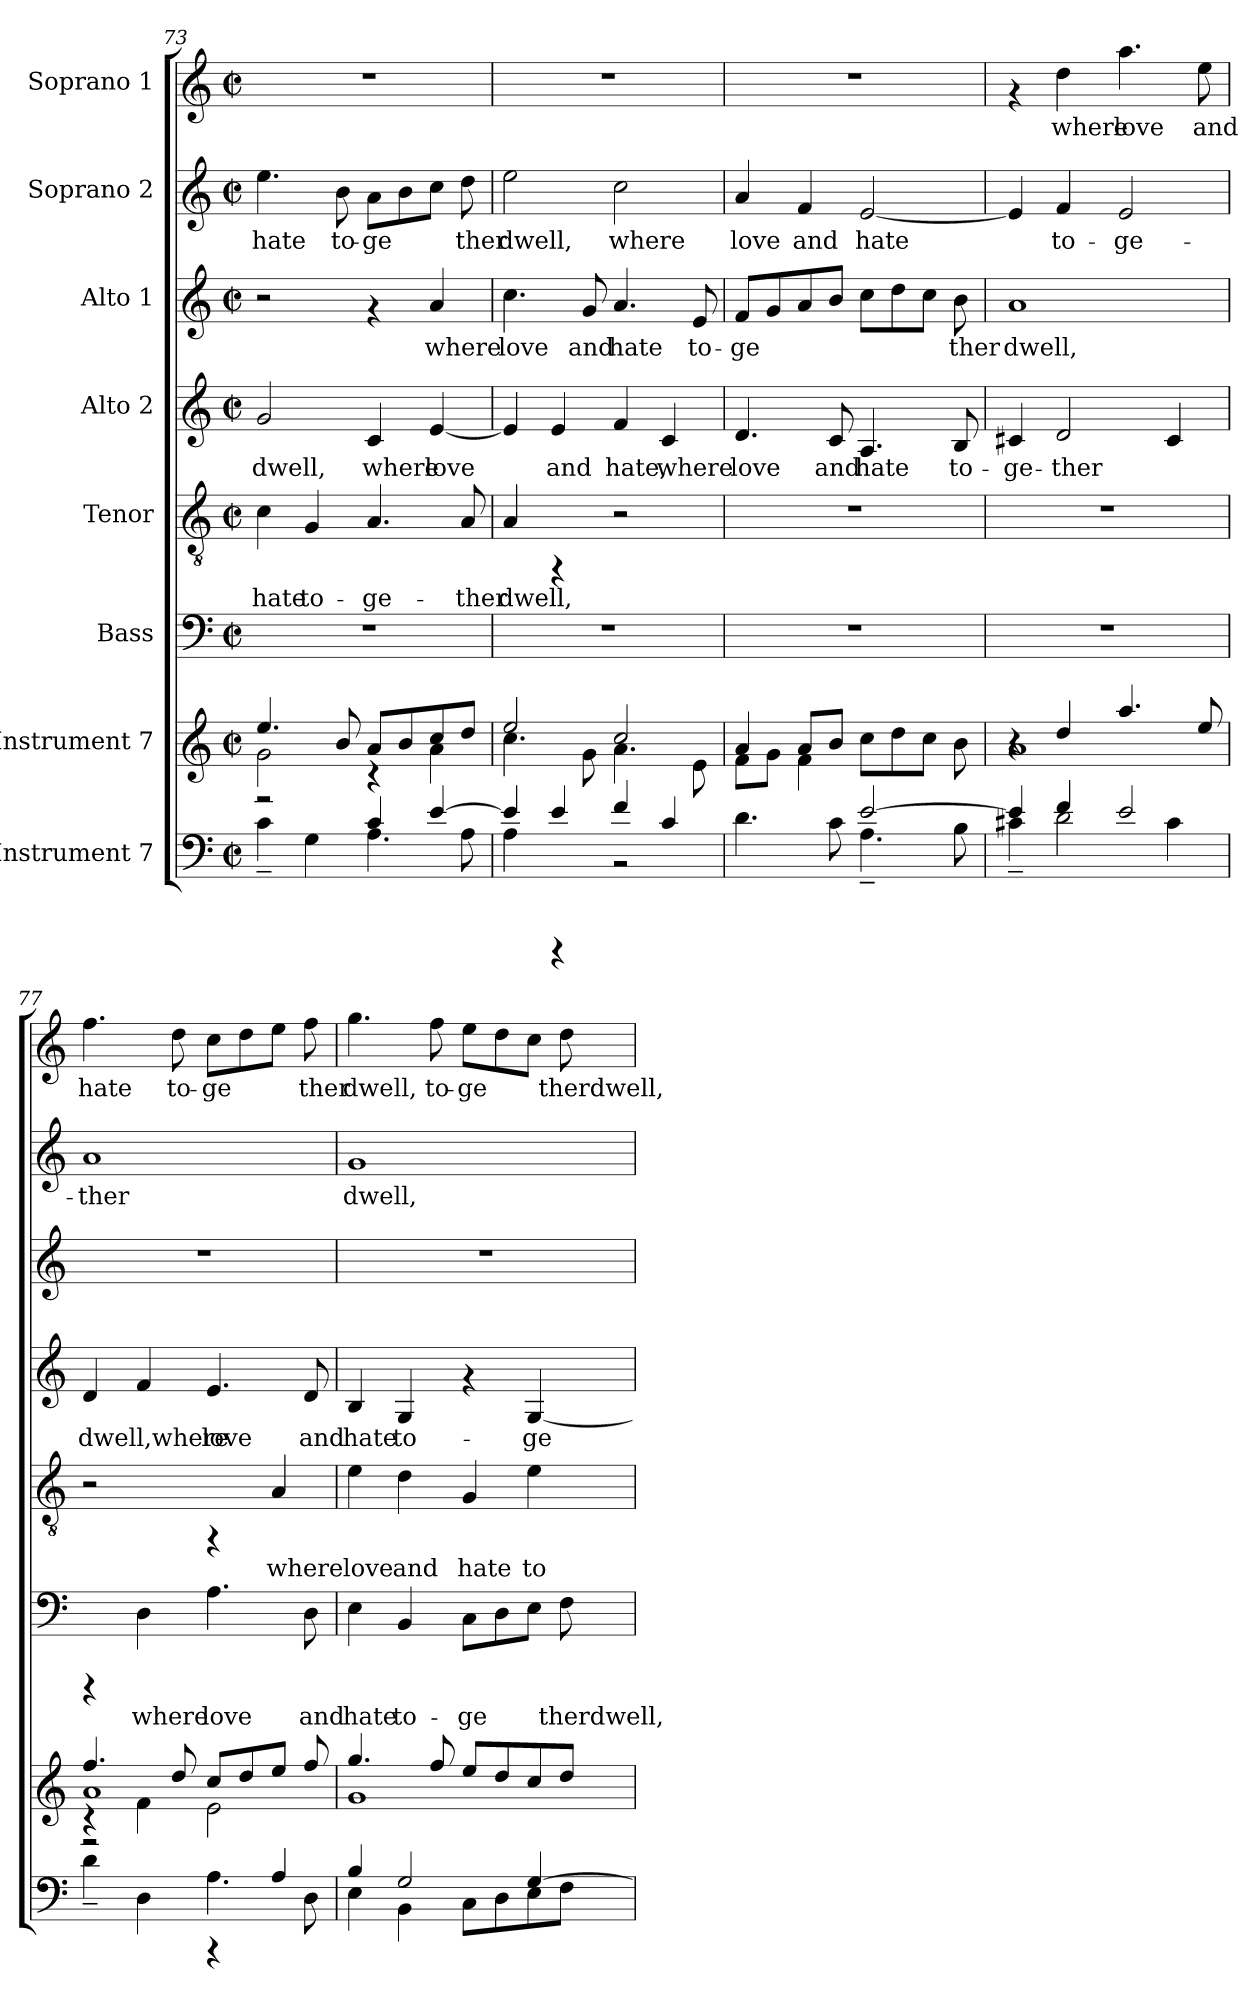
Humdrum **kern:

**kern	**kern	**kern	**text	**kern	**text	**kern	**text	**kern	**text	**kern	**text	**kern	**text
*part8	*part7	*part6	*part6	*part5	*part5	*part4	*part4	*part3	*part3	*part2	*part2	*part1	*part1
*staff8	*staff7	*staff6	*staff6	*staff5	*staff5	*staff4	*staff4	*staff3	*staff3	*staff2	*staff2	*staff1	*staff1
*I"Instrument 7	*I"Instrument 7	*I"Bass	*	*I"Tenor	*	*I"Alto 2	*	*I"Alto 1	*	*I"Soprano 2	*	*I"Soprano 1	*
*clefF4	*clefG2	*clefF4	*	*clefGv2	*	*clefG2	*	*clefG2	*	*clefG2	*	*clefG2	*
*k[]	*k[]	*k[]	*	*k[]	*	*k[]	*	*k[]	*	*k[]	*	*k[]	*
*C:	*C:	*C:	*	*C:	*	*C:	*	*C:	*	*C:	*	*C:	*
*M2/2	*M2/2	*M2/2	*	*M2/2	*	*M2/2	*	*M2/2	*	*M2/2	*	*M2/2	*
*met(c|)	*met(c|)	*met(c|)	*	*met(c|)	*	*met(c|)	*	*met(c|)	*	*met(c|)	*	*met(c|)	*
=73	=73	=73	=73	=73	=73	=73	=73	=73	=73	=73	=73	=73	=73
*^	*^	*	*	*	*	*	*	*	*	*	*	*	*
!	!	!	!	!	!	!	!LO:LY:b:cj	!	!LO:LY:b:cj	!	!	!	!LO:LY:b:cj	!	!
2r	4c~>\	4.ee/	2g\	1r	.	4c\	hate	2g/	dwell,	2r	.	4.ee\	hate	1r	.
!	!	!	!	!	!	!	!LO:LY:b:cj	!	!	!	!	!	!	!	!
.	4G\	.	.	.	.	4G/	to-	.	.	.	.	.	.	.	.
!	!	!	!	!	!	!	!	!	!	!	!	!	!LO:LY:b:cj	!	!
.	.	8b/	.	.	.	.	.	.	.	.	.	8b\	to-	.	.
!	!	!	!	!	!	!	!LO:LY:b:cj	!	!LO:LY:b:cj	!	!	!	!LO:LY:b:cj	!	!
4c/	4.A\	8a/L	4rB	.	.	4.A/	-ge-	4c/	where	4rf	.	8a\L	-ge-	.	.
!	!	!	!	!	!	!	!	!	!	!	!	!	!LO:LY:b:cj	!	!
.	.	8b/	.	.	.	.	.	.	.	.	.	8b\	--	.	.
!	!	!	!	!	!	!	!	!	!LO:LY:b:cj	!	!LO:LY:b:cj	!	!LO:LY:b:cj	!	!
[>4e/	.	8cc/	4a\	.	.	.	.	[<4e/	love	4a/	where	8cc\J	--	.	.
!	!	!	!	!	!	!	!LO:LY:b:cj	!	!	!	!	!	!LO:LY:b:cj	!	!
.	8A\	8dd/J	.	.	.	8A/	-ther	.	.	.	.	8dd\	-ther	.	.
=74	=74	=74	=74	=74	=74	=74	=74	=74	=74	=74	=74	=74	=74	=74	=74
!	!	!	!	!	!	!	!LO:LY:b:cj	!	!LO:LY:b:cj	!	!LO:LY:b:cj	!	!LO:LY:b:cj	!	!
4e/]	4A\	2ee/	4.cc\	1r	.	4A/	dwell,	4e/]	.	4.cc\	love	2ee\	dwell,	1r	.
!	!	!	!	!	!	!	!	!	!LO:LY:b:cj	!	!	!	!	!	!
4e/	4rGGGG	.	.	.	.	4rFF	.	4e/	and	.	.	.	.	.	.
!	!	!	!	!	!	!	!	!	!	!	!LO:LY:b:cj	!	!	!	!
.	.	.	8g\	.	.	.	.	.	.	8g/	and	.	.	.	.
!	!	!	!	!	!	!	!	!	!LO:LY:b:cj	!	!LO:LY:b:cj	!	!LO:LY:b:cj	!	!
4f/	2r	2cc/	4.a\	.	.	2r	.	4f/	hate,	4.a/	hate	2cc\	where	.	.
!	!	!	!	!	!	!	!	!	!LO:LY:b:cj	!	!	!	!	!	!
4c/	.	.	.	.	.	.	.	4c/	where	.	.	.	.	.	.
!	!	!	!	!	!	!	!	!	!	!	!LO:LY:b:cj	!	!	!	!
.	.	.	8e\	.	.	.	.	.	.	8e/	to-	.	.	.	.
!!LO:PB:g=z
=75	=75	=75	=75	=75	=75	=75	=75	=75	=75	=75	=75	=75	=75	=75	=75
!	!	!	!	!	!	!	!	!	!LO:LY:b:cj	!	!LO:LY:b:cj	!	!LO:LY:b:cj	!	!
2ryy	4.d\	4a/	8f\L	1r	.	1r	.	4.d/	love	8f/L	-ge-	4a/	love	1r	.
!	!	!	!	!	!	!	!	!	!	!	!LO:LY:b:cj	!	!	!	!
.	.	.	8g\J	.	.	.	.	.	.	8g/	--	.	.	.	.
!	!	!	!	!	!	!	!	!	!	!	!LO:LY:b:cj	!	!LO:LY:b:cj	!	!
.	.	8a/L	4f\	.	.	.	.	.	.	8a/	--	4f/	and	.	.
!	!	!	!	!	!	!	!	!	!LO:LY:b:cj	!	!LO:LY:b:cj	!	!	!	!
.	8c\	8b/J	.	.	.	.	.	8c/	and	8b/J	--	.	.	.	.
!	!	!	!	!	!	!	!	!	!LO:LY:b:cj	!	!LO:LY:b:cj	!	!LO:LY:b:cj	!	!
[>2e/	4.A~>\	2ryy	8cc\L	.	.	.	.	4.A/	hate	8cc\L	--	[<2e/	hate	.	.
!	!	!	!	!	!	!	!	!	!	!	!LO:LY:b:cj	!	!	!	!
.	.	.	8dd\	.	.	.	.	.	.	8dd\	--	.	.	.	.
!	!	!	!	!	!	!	!	!	!	!	!LO:LY:b:cj	!	!	!	!
.	.	.	8cc\J	.	.	.	.	.	.	8cc\J	--	.	.	.	.
!	!	!	!	!	!	!	!	!	!LO:LY:b:cj	!	!LO:LY:b:cj	!	!	!	!
.	8B\	.	8b\	.	.	.	.	8B/	to-	8b\	-ther	.	.	.	.
=76	=76	=76	=76	=76	=76	=76	=76	=76	=76	=76	=76	=76	=76	=76	=76
!	!	!	!	!	!	!	!	!	!LO:LY:b:cj	!	!LO:LY:b:cj	!	!LO:LY:b:cj	!	!
4e/]	4c#X~>\	4ra	1a	1r	.	1r	.	4c#X/	-ge-	1a	dwell,	4e/]	.	4rf	.
!	!	!	!	!	!	!	!	!	!LO:LY:b:cj	!	!	!	!LO:LY:b:cj	!	!LO:LY:b:cj
4f/	2d\	4dd/	.	.	.	.	.	2d/	-ther	.	.	4f/	to-	4dd\	where
!	!	!	!	!	!	!	!	!	!	!	!	!	!LO:LY:b:cj	!	!LO:LY:b:cj
2e/	.	4.aa/	.	.	.	.	.	.	.	.	.	2e/	-ge-	4.aa\	love
!	!	!	!	!	!	!	!	!	!LO:LY:b:cj	!	!	!	!	!	!
.	4c#\	.	.	.	.	.	.	4c#/	.	.	.	.	.	.	.
!	!	!	!	!	!	!	!	!	!	!	!	!	!	!	!LO:LY:b:cj
.	.	8ee/	.	.	.	.	.	.	.	.	.	.	.	8ee\	and
=77	=77	=77	=77	=77	=77	=77	=77	=77	=77	=77	=77	=77	=77	=77	=77
*	*	*	*^	*	*	*	*	*	*	*	*	*	*	*	*
!	!	!	!	!	!	!	!	!	!	!LO:LY:b:cj	!	!	!	!LO:LY:b:cj	!	!LO:LY:b:cj
2r	4d~>\	4.ff/	4rB	1a	4rCCC	.	2r	.	4d/	dwell,where	1r	.	1a	-ther	4.ff\	hate
!	!	!	!	!	!	!LO:LY:b:cj	!	!	!	!LO:LY:b:cj	!	!	!	!	!	!
.	4D\	.	4f\	.	4D\	where	.	.	4f/	.	.	.	.	.	.	.
!	!	!	!	!	!	!	!	!	!	!	!	!	!	!	!	!LO:LY:b:cj
.	.	8dd/	.	.	.	.	.	.	.	.	.	.	.	.	8dd\	to-
!	!	!	!	!	!	!LO:LY:b:cj	!	!	!	!LO:LY:b:cj	!	!	!	!	!	!LO:LY:b:cj
4rAAA	4.A\	8cc/L	2e\	.	4.A\	love	4rFF	.	4.e/	love	.	.	.	.	8cc\L	-ge-
!	!	!	!	!	!	!	!	!	!	!	!	!	!	!	!	!LO:LY:b:cj
.	.	8dd/	.	.	.	.	.	.	.	.	.	.	.	.	8dd\	--
!	!	!	!	!	!	!	!	!LO:LY:b:cj	!	!	!	!	!	!	!	!LO:LY:b:cj
4A/	.	8ee/J	.	.	.	.	4A/	where	.	.	.	.	.	.	8ee\J	--
!	!	!	!	!	!	!LO:LY:b:cj	!	!	!	!LO:LY:b:cj	!	!	!	!	!	!LO:LY:b:cj
.	8D\	8ff/	.	.	8D\	and	.	.	8d/	and	.	.	.	.	8ff\	-ther
*	*	*	*v	*v	*	*	*	*	*	*	*	*	*	*	*	*
=78	=78	=78	=78	=78	=78	=78	=78	=78	=78	=78	=78	=78	=78	=78	=78
!	!	!	!	!	!LO:LY:b:cj	!	!LO:LY:b:cj	!	!LO:LY:b:cj	!	!	!	!LO:LY:b:cj	!	!LO:LY:b:cj
4B/	4E\	4.gg/	1g	4E\	hate	4e\	love	4B/	hate	1r	.	1g	dwell,	4.gg\	dwell,
!	!	!	!	!	!LO:LY:b:cj	!	!LO:LY:b:cj	!	!LO:LY:b:cj	!	!	!	!	!	!
2G/	4BB\	.	.	4BB/	to-	4d\	and	4G/	to-	.	.	.	.	.	.
!	!	!	!	!	!	!	!	!	!	!	!	!	!	!	!LO:LY:b:cj
.	.	8ff/	.	.	.	.	.	.	.	.	.	.	.	8ff\	to-
!	!	!	!	!	!LO:LY:b:cj	!	!LO:LY:b:cj	!	!	!	!	!	!	!	!LO:LY:b:cj
.	8C\L	8ee/L	.	8C\L	-ge-	4G/	hate	4rf	.	.	.	.	.	8ee\L	-ge-
!	!	!	!	!	!LO:LY:b:cj	!	!	!	!	!	!	!	!	!	!LO:LY:b:cj
.	8D\	8dd/	.	8D\	--	.	.	.	.	.	.	.	.	8dd\	--
!	!	!	!	!	!LO:LY:b:cj	!	!LO:LY:b:cj	!	!LO:LY:b:cj	!	!	!	!	!	!LO:LY:b:cj
[>4G/	8E\	8cc/	.	8E\J	--	4e\	to-	[<4G/	-ge-	.	.	.	.	8cc\J	--
!	!	!	!	!	!LO:LY:b:cj	!	!	!	!	!	!	!	!	!	!LO:LY:b:cj
.	8F\J	8dd/J	.	8F\	-therdwell,	.	.	.	.	.	.	.	.	8dd\	-therdwell,
*v	*v	*	*	*	*	*	*	*	*	*	*	*	*	*	*
*	*v	*v	*	*	*	*	*	*	*	*	*	*	*	*
=	=	=	=	=	=	=	=	=	=	=	=	=	=
*-	*-	*-	*-	*-	*-	*-	*-	*-	*-	*-	*-	*-	*-
